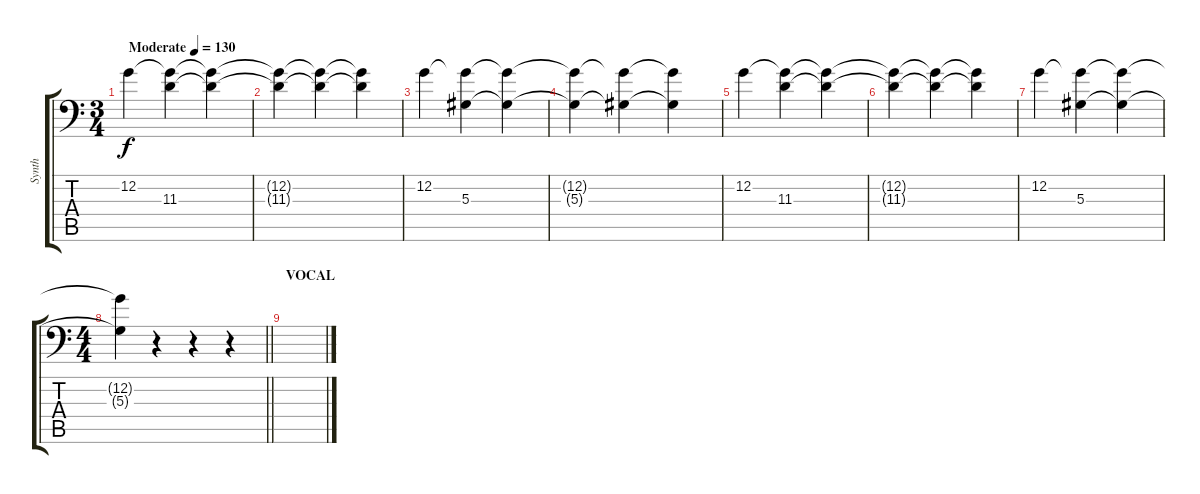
\track ("Synth" "Synth") {instrument pad4choir}
\staff {score tabs}
\tuning (C4 G3 Eb3 Bb2 D2 G1) {hide}
\ts (3 4)
\tempo (130 "Moderate")
\clef f4
\ks c
12.2.4{dy f instrument pad4choir} (12.2{t} 11.3).4 (12.2{t} 11.3{t}).4 |
(12.2{t} 11.3{t}).4 (12.2{t} 11.3{t}).4 (12.2{t} 11.3{t}).4 |
12.2.4 (12.2{t} 5.3).4 (12.2{t} 5.3{t}).4 |
(12.2{t} 5.3{t}).4 (12.2{t} 5.3{t}).4 (12.2{t} 5.3{t}).4 |
12.2.4 (12.2{t} 11.3).4 (12.2{t} 11.3{t}).4 |
(12.2{t} 11.3{t}).4 (12.2{t} 11.3{t}).4 (12.2{t} 11.3{t}).4 |
12.2.4 (12.2{t} 5.3).4 (12.2{t} 5.3{t}).4 |
\ts (4 4)
\barLineRight lightlight
(12.2{t} 5.3{t}).4 r.4{volume 0} r.4 r.4 |
\section ("" "VOCAL ")
